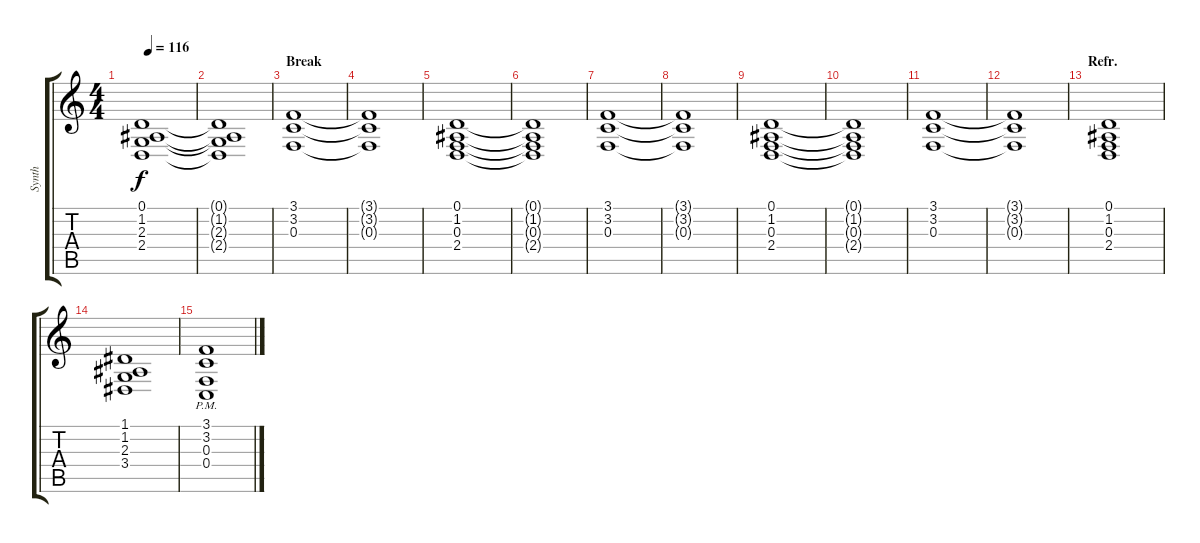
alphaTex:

\track ("Synth" "Synth") {instrument stringensemble1}
\staff {score tabs}
\tuning (D4 A3 F3 C3 G2 D2) {hide}
\ts (4 4)
\tempo 116
\clef g2
\ks c
(0.1 1.2 2.3 2.4).1{dy f} |
(0.1{t} 1.2{t} 2.3{t} 2.4{t}).1 |
\section ("" "Break")
(3.1 3.2 0.3).1 |
(3.1{t} 3.2{t} 0.3{t}).1 |
(0.1 1.2 0.3 2.4).1 |
(0.1{t} 1.2{t} 0.3{t} 2.4{t}).1 |
(3.1 3.2 0.3).1 |
(3.1{t} 3.2{t} 0.3{t}).1 |
(0.1 1.2 0.3 2.4).1 |
(0.1{t} 1.2{t} 0.3{t} 2.4{t}).1 |
(3.1 3.2 0.3).1 |
(3.1{t} 3.2{t} 0.3{t}).1 |
\section ("" "Refr.")
(0.1 1.2 0.3 2.4).1 |
(1.1 1.2 2.3 3.4).1 |
(3.1{pm} 3.2{pm} 0.3{pm} 0.4{pm}).1
